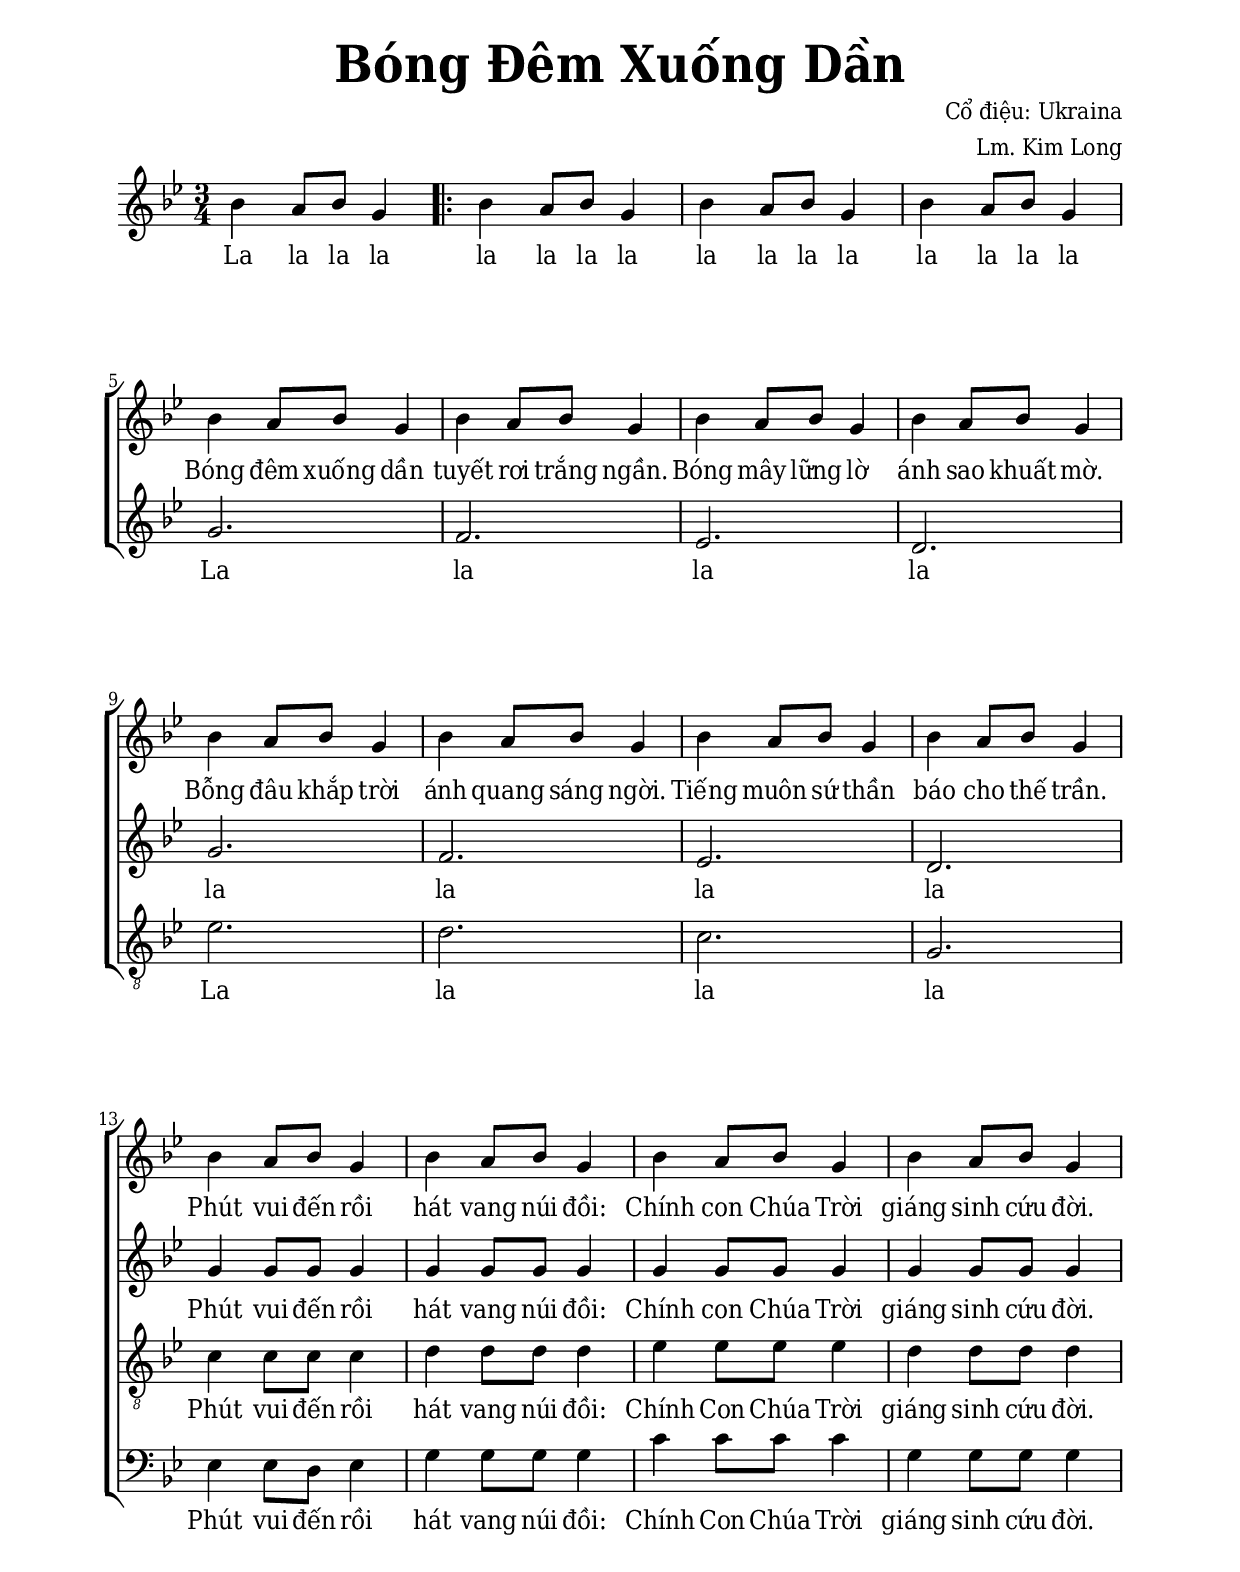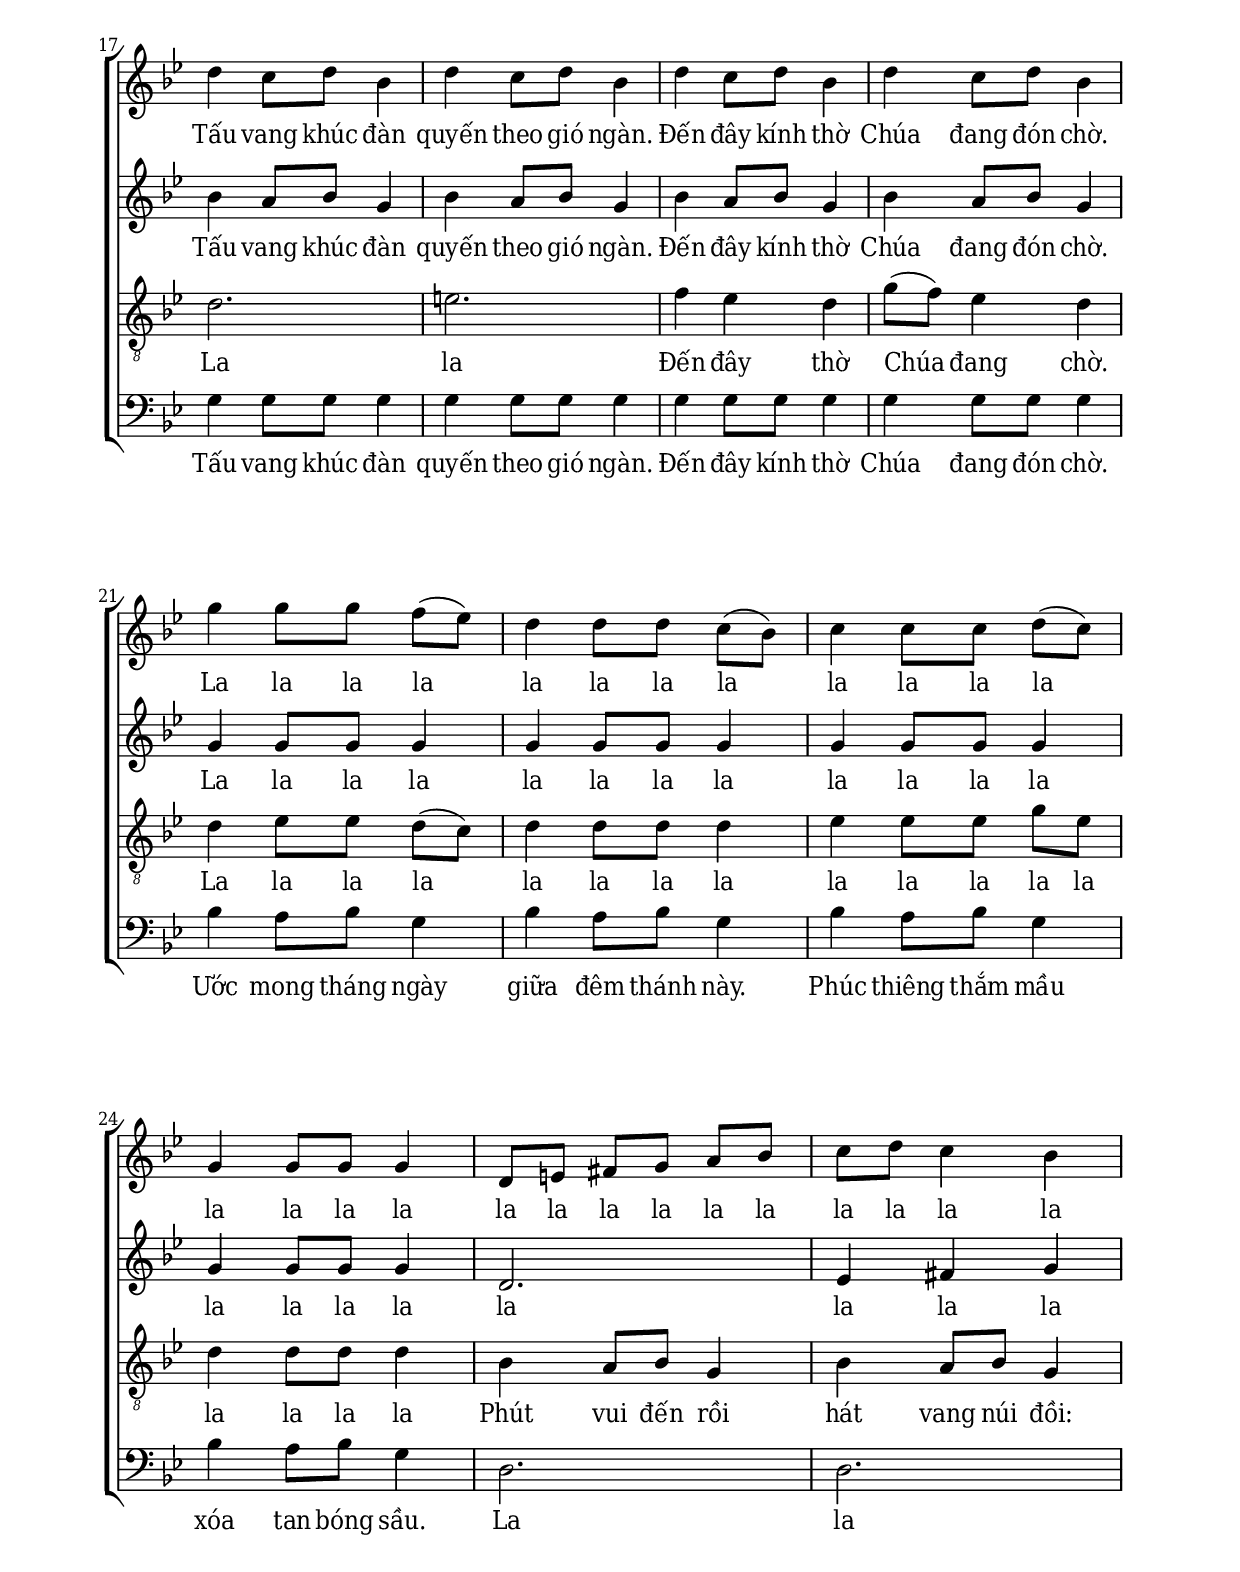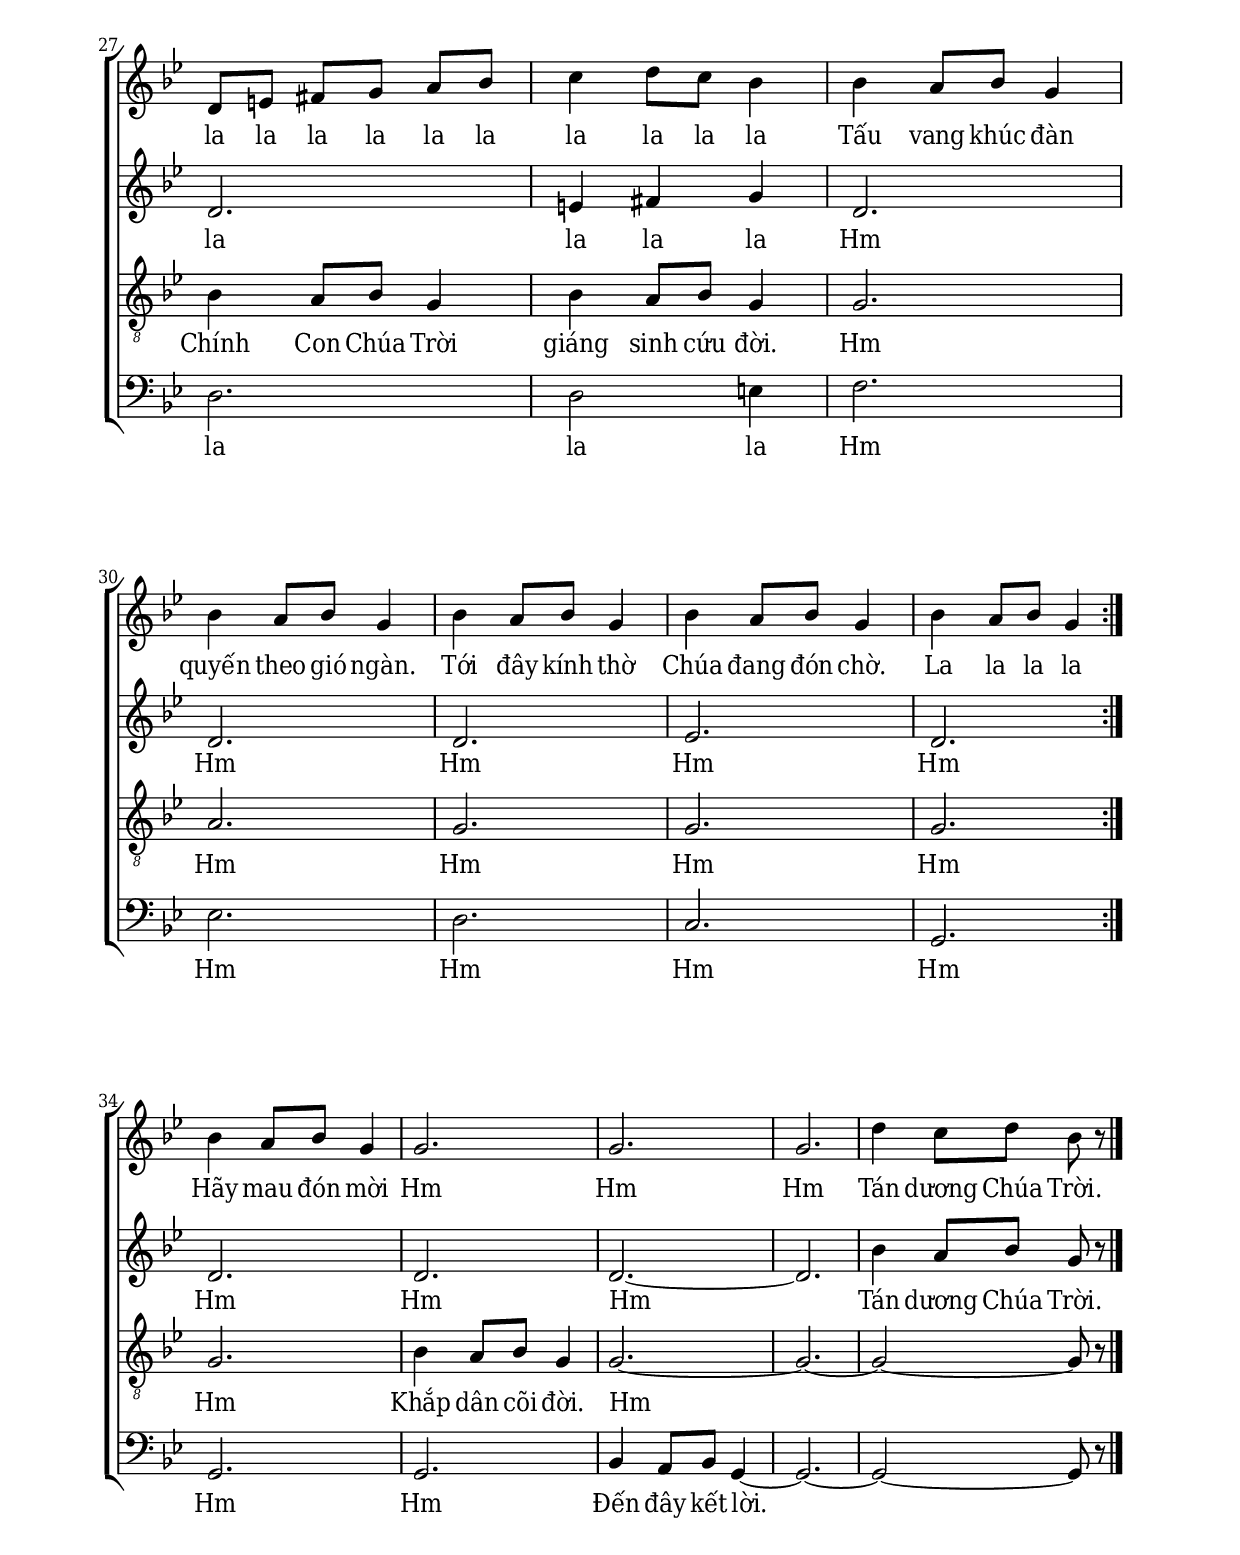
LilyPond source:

% Cài đặt chung
\version "2.22.1"
\include "english.ly"

\header {
  title = \markup { \fontsize #3 "Bóng Đêm Xuống Dần" }
  composer = "Cổ điệu: Ukraina"
  arranger = "Lm. Kim Long"
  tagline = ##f
}

% Nhạc
nhacDiepKhucSop = \relative c'' {
  bf4 a8 bf g4 \bar ".|:"
  bf a8 bf g4 |
  bf a8 bf g4 |
  bf a8 bf g4 | \break
  bf a8 bf g4 |
  bf a8 bf g4 |
  bf a8 bf g4 |
  bf a8 bf g4 | \break
  bf a8 bf g4 |
  bf a8 bf g4 |
  bf a8 bf g4 |
  bf a8 bf g4 |
  bf a8 bf g4 |
  bf a8 bf g4 |
  bf a8 bf g4 |
  bf a8 bf g4 |
  d' c8 d bf4 |
  d c8 d bf4 |
  d c8 d bf4 |
  d c8 d bf4 |
  g' g8 g f8 (ef) |
  d4 d8 d c (bf) |
  c4 c8 c d (c) |
  g4 g8 g g4 |
  d8 e! fs g a bf |
  c d c4 bf |
  d,8 e! fs g a bf |
  c4 d8 c bf4 |
  bf a8 bf g4 |
  bf a8 bf g4 |
  bf a8 bf g4 |
  bf a8 bf g4 |
  bf a8 bf g4 \bar ":|."
  bf a8 bf g4 |
  g2. |
  g |
  g |
  d'4 c8 d bf r \bar "|."
}

nhacDiepKhucAlto = \relative c'' {
  R2.*4
  g2. |
  f |
  ef |
  d |
  g |
  f |
  ef |
  d |
  g4 g8 g g4 |
  g4 g8 g g4 |
  g4 g8 g g4 |
  g4 g8 g g4 |
  bf4 a8 bf g4 |
  bf4 a8 bf g4 |
  bf4 a8 bf g4 |
  bf4 a8 bf g4 |
  g4 g8 g g4 |
  g4 g8 g g4 |
  g4 g8 g g4 |
  g4 g8 g g4 |
  d2. |
  ef4 fs g |
  d2. |
  e!4 fs g |
  d2. |
  d2. |
  d |
  ef |
  d |
  d |
  d |
  d ~ |
  d |
  bf'4 a8 bf g r
}

nhacDiepKhucTenor = \relative c' {
  R2.*8
  ef2. |
  d |
  c |
  g |
  c4 c8 c c4 |
  d4 d8 d d4 |
  ef ef8 ef ef4 |
  d d8 d d4 |
  d2. |
  e! |
  f4 ef d |
  g8 (f) ef4 d |
  d ef8 ef d (c) |
  d4 d8 d d4 |
  ef ef8 ef  g ef |
  d4 d8 d d4 |
  bf a8 bf g4 |
  bf a8 bf g4 |
  bf a8 bf g4 |
  bf a8 bf g4 |
  g2. |
  a |
  g |
  g |
  g |
  g |
  bf4 a8 bf g4 |
  g2. ~ |
  g ~ |
  g2 ~ g8 r
}

nhacDiepKhucBas = \relative c {
  R2.*12
  ef4 ef8 d ef4 |
  g g8 g g4 |
  c c8 c c4 |
  g g8 g g4 |
  g g8 g g4 |
  g g8 g g4 |
  g g8 g g4 |
  g g8 g g4 |
  bf a8 bf g4 |
  bf a8 bf g4 |
  bf a8 bf g4 |
  bf a8 bf g4 |
  d2. |
  d |
  d |
  d2 e!4 |
  f2. |
  ef |
  d |
  c |
  g |
  g |
  g |
  bf4 a8 bf g4 ~ |
  g2. ~ |
  g2 ~ g8 r
}

% Lời
loiDiepKhucSop = \lyricmode {
  La la la la la la la la la la la la la la la la
  Bóng đêm xuống dần tuyết rơi trắng ngần.
  Bóng mây lững lờ ánh sao khuất mờ.
  Bỗng đâu khắp trời ánh quang sáng ngời.
  Tiếng muôn sứ thần báo cho thế trần.
  Phút vui đến rồi hát vang núi đồi:
  Chính con Chúa Trời giáng sinh cứu đời.
  Tấu vang khúc đàn quyến theo gió ngàn.
  Đến đây kính thờ Chúa đang đón chờ.
  La la la la la la la la la la la la
  la la la la la la la la la la la la la la
  la la la la la la la la la la
  Tấu vang khúc đàn quyến theo gió ngàn.
  Tới đây kính thờ Chúa đang đón chờ.
  La la la la Hãy mau đón mời
  Hm Hm Hm Tán dương Chúa Trời.
}

loiDiepKhucAlto = \lyricmode {
  La la la la la la la la
  Phút vui đến rồi hát vang núi đồi:
  Chính con Chúa Trời giáng sinh cứu đời.
  Tấu vang khúc đàn quyến theo gió ngàn.
  Đến đây kính thờ Chúa đang đón chờ.
  La la la la la la la la la la la la
  la la la la la la la la la la la la
  Hm Hm Hm Hm Hm Hm Hm Hm
  Tán dương Chúa Trời.
}

loiDiepKhucTenor = \lyricmode {
  La la la la
  Phút vui đến rồi hát vang núi đồi:
  Chính Con Chúa Trời giáng sinh cứu đời.
  La la Đến đây thờ Chúa đang chờ.
  La la la la la la la la la la la la la la la la la
  Phút vui đến rồi hát vang núi đồi:
  Chính Con Chúa Trời giáng sinh cứu đời.
  Hm Hm Hm Hm Hm Hm
  Khắp dân cõi đời. Hm
}

loiDiepKhucBas = \lyricmode {
  Phút vui đến rồi hát vang núi đồi:
  Chính Con Chúa Trời giáng sinh cứu đời.
  Tấu vang khúc đàn quyến theo gió ngàn.
  Đến đây kính thờ Chúa đang đón chờ.
  Ước mong tháng ngày giữa đêm thánh này.
  Phúc thiêng thắm mầu xóa tan bóng sầu.
  La la la la la
  Hm Hm Hm Hm Hm Hm Hm
  Đến đây kết lời.
}

% Dàn trang
\paper {
  #(set-paper-size "a4")
  top-margin = 20\mm
  bottom-margin = 20\mm
  left-margin = 20\mm
  right-margin = 20\mm
  indent = #0
  #(define fonts
    (make-pango-font-tree
      "Deja Vu Serif Condensed"
      "Deja Vu Serif Condensed"
      "Deja Vu Serif Condensed"
      (/ 20 20)))
  print-page-number = #f
  %page-count = #4
  %ragged-bottom = ##f
}

TongNhip = {
  \key bf \major \time 3/4
  \set Timing.beamExceptions = #'()
  \set Timing.baseMoment = #(ly:make-moment 1/4)
  \set Timing.beatStructure = #'(1 1)
}

% Đổi kích thước nốt cho bè phụ
notBePhu =
#(define-music-function (font-size music) (number? ly:music?)
   (for-some-music
     (lambda (m)
       (if (music-is-of-type? m 'rhythmic-event)
           (begin
             (set! (ly:music-property m 'tweaks)
                   (cons `(font-size . ,font-size)
                         (ly:music-property m 'tweaks)))
             #t)
           #f))
     music)
   music)

\score {
  \new ChoirStaff <<
    \new Staff <<
        \clef treble
        \new Voice = beSop {
          \TongNhip \nhacDiepKhucSop
        }
      \new Lyrics \lyricsto beSop \loiDiepKhucSop
    >>
    \new Staff <<
        \clef treble
        \new Voice = beAlto {
          \TongNhip \nhacDiepKhucAlto
        }
      \new Lyrics \lyricsto beAlto \loiDiepKhucAlto
    >>
    \new Staff <<
        \clef "violin_8"
        \new Voice = beTenor {
          \TongNhip \nhacDiepKhucTenor
        }
      \new Lyrics \lyricsto beTenor \loiDiepKhucTenor
    >>
    \new Staff <<
        \clef "bass"
        \new Voice = beBas {
          \TongNhip \nhacDiepKhucBas
        }
      \new Lyrics \lyricsto beBas \loiDiepKhucBas
    >>
  >>
  \layout {
    \override Lyrics.LyricSpace.minimum-distance = #0.4
    %\override Score.BarNumber.break-visibility = ##(#f #f #f)
    \override Score.SpacingSpanner.uniform-stretching = ##t
    \context {
      \Staff \RemoveEmptyStaves
      \override VerticalAxisGroup.remove-first = ##t
    }
  }
}
